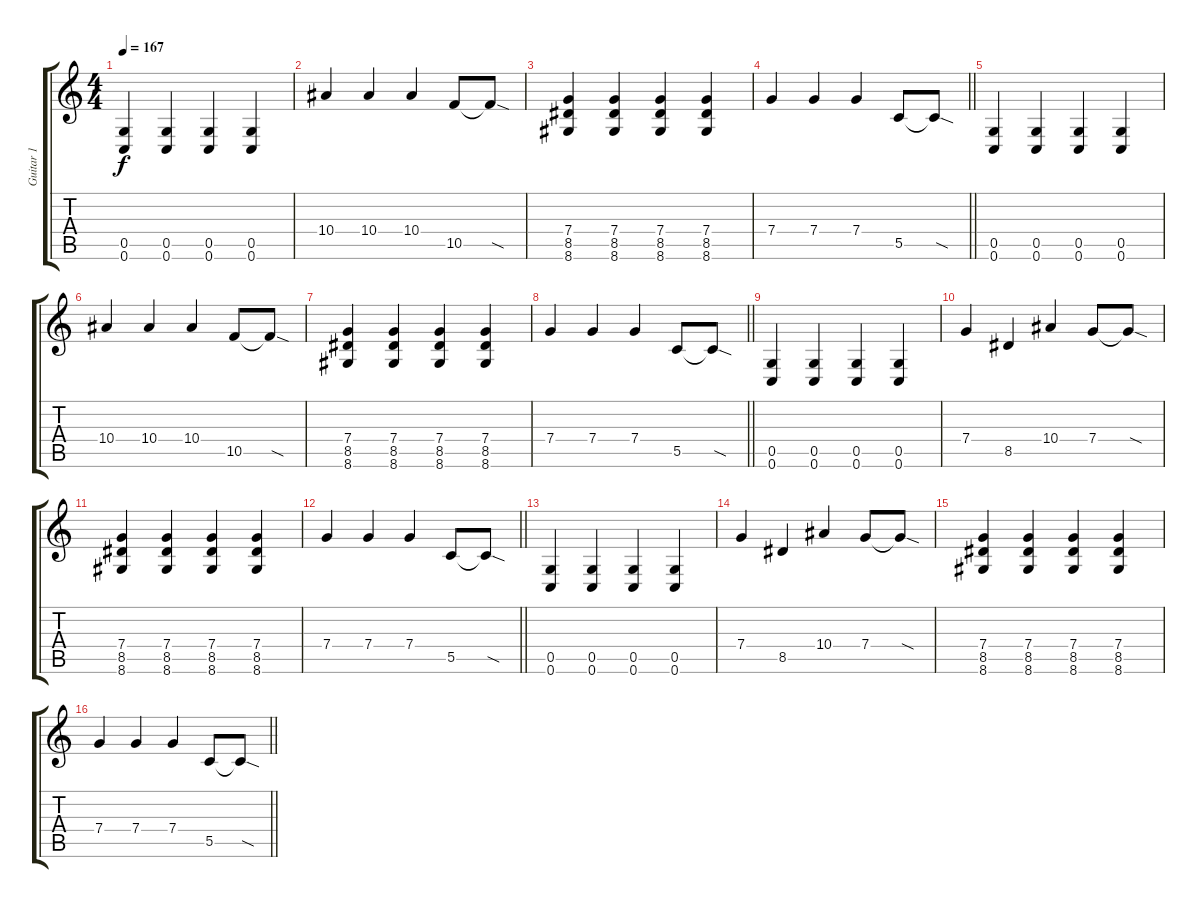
\track ("Guitar 1" "Guitar 1") {instrument distortionguitar}
\staff {score tabs}
\tuning (D4 A3 F3 C3 G2 C2) {hide}
\ts (4 4)
\section ("" "")
\tempo 167
\clef g2
\ks c
(0.5 0.6).4{dy f} (0.5 0.6).4 (0.5 0.6).4 (0.5 0.6).4 |
10.4.4 10.4.4 10.4.4 10.5.8 10.5{sod t}.8 |
(7.4 8.5 8.6).4 (7.4 8.5 8.6).4 (7.4 8.5 8.6).4 (7.4 8.5 8.6).4 |
\barLineRight lightlight
7.4.4 7.4.4 7.4.4 5.5.8 5.5{sod t}.8 |
(0.5 0.6).4 (0.5 0.6).4 (0.5 0.6).4 (0.5 0.6).4 |
10.4.4 10.4.4 10.4.4 10.5.8 10.5{sod t}.8 |
(7.4 8.5 8.6).4 (7.4 8.5 8.6).4 (7.4 8.5 8.6).4 (7.4 8.5 8.6).4 |
\barLineRight lightlight
7.4.4 7.4.4 7.4.4 5.5.8 5.5{sod t}.8 |
\section ("" "")
(0.5 0.6).4 (0.5 0.6).4 (0.5 0.6).4 (0.5 0.6).4 |
7.4.4 8.5.4 10.4.4 7.4.8 7.4{sod t}.8 |
(7.4 8.5 8.6).4 (7.4 8.5 8.6).4 (7.4 8.5 8.6).4 (7.4 8.5 8.6).4 |
\barLineRight lightlight
7.4.4 7.4.4 7.4.4 5.5.8 5.5{sod t}.8 |
(0.5 0.6).4 (0.5 0.6).4 (0.5 0.6).4 (0.5 0.6).4 |
7.4.4 8.5.4 10.4.4 7.4.8 7.4{sod t}.8 |
(7.4 8.5 8.6).4 (7.4 8.5 8.6).4 (7.4 8.5 8.6).4 (7.4 8.5 8.6).4 |
\barLineRight lightlight
7.4.4 7.4.4 7.4.4 5.5.8 5.5{sod t}.8
